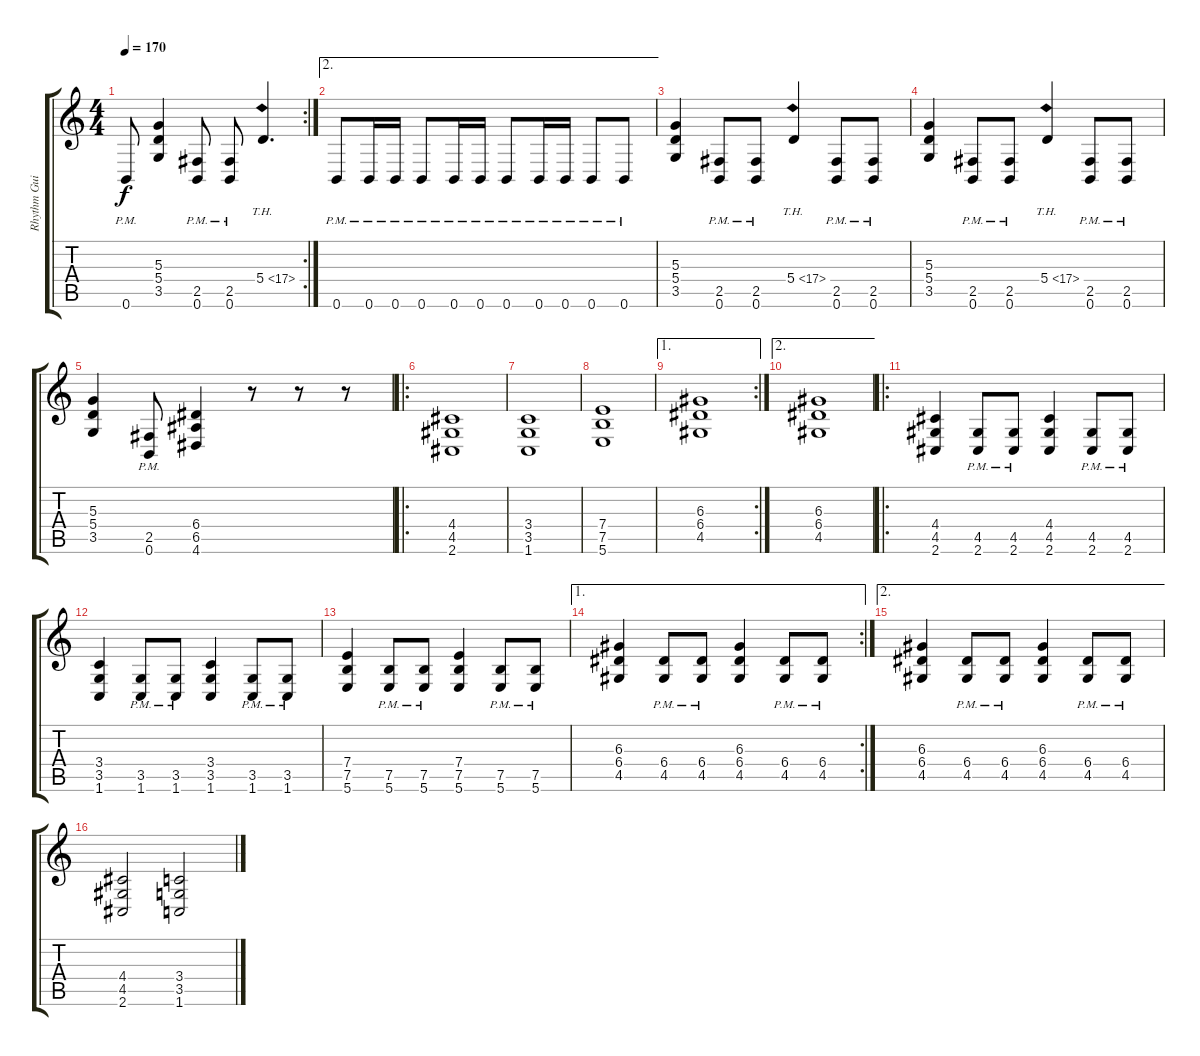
\track ("Rhythm Guitar 1" "Rhythm Gui") {instrument distortionguitar}
\staff {score tabs}
\tuning (B3 Gb3 D3 A2 E2 B1) {hide}
\rc 2
\ts (4 4)
\tempo 170
\clef g2
\ks c
0.6{pm}.8{dy f} (5.3 5.4 3.5).4 (2.5{pm} 0.6{pm}).8 (2.5{pm} 0.6{pm}).8 5.4{th 12}.4{d} |
\ae 2
0.6{pm}.8 0.6{pm}.16 0.6{pm}.16 0.6{pm}.8 0.6{pm}.16 0.6{pm}.16 0.6{pm}.8 0.6{pm}.16 0.6{pm}.16 0.6{pm}.8 0.6{pm}.8 |
(5.3 5.4 3.5).4 (2.5{pm} 0.6{pm}).8 (2.5{pm} 0.6{pm}).8 5.4{th 12}.4 (2.5{pm} 0.6{pm}).8 (2.5{pm} 0.6{pm}).8 |
(5.3 5.4 3.5).4 (2.5{pm} 0.6{pm}).8 (2.5{pm} 0.6{pm}).8 5.4{th 12}.4 (2.5{pm} 0.6{pm}).8 (2.5{pm} 0.6{pm}).8 |
(5.3 5.4 3.5).4 (2.5{pm} 0.6{pm}).8 (6.4 6.5 4.6).4 r.8 r.8 r.8 |
\ro
(4.4 4.5 2.6).1 |
(3.4 3.5 1.6).1 |
(7.4 7.5 5.6).1 |
\ae 1
\rc 2
(6.3 6.4 4.5).1 |
\ae 2
(6.3 6.4 4.5).1 |
\ro
(4.4 4.5 2.6).4 (4.5{pm} 2.6{pm}).8 (4.5{pm} 2.6{pm}).8 (4.4 4.5 2.6).4 (4.5{pm} 2.6{pm}).8 (4.5{pm} 2.6{pm}).8 |
(3.4 3.5 1.6).4 (3.5{pm} 1.6{pm}).8 (3.5{pm} 1.6{pm}).8 (3.4 3.5 1.6).4 (3.5{pm} 1.6{pm}).8 (3.5{pm} 1.6{pm}).8 |
(7.4 7.5 5.6).4 (7.5{pm} 5.6{pm}).8 (7.5{pm} 5.6{pm}).8 (7.4 7.5 5.6).4 (7.5{pm} 5.6{pm}).8 (7.5{pm} 5.6{pm}).8 |
\ae 1
\rc 2
(6.3 6.4 4.5).4 (6.4{pm} 4.5{pm}).8 (6.4{pm} 4.5{pm}).8 (6.3 6.4 4.5).4 (6.4{pm} 4.5{pm}).8 (6.4{pm} 4.5{pm}).8 |
\ae 2
(6.3 6.4 4.5).4 (6.4{pm} 4.5{pm}).8 (6.4{pm} 4.5{pm}).8 (6.3 6.4 4.5).4 (6.4{pm} 4.5{pm}).8 (6.4{pm} 4.5{pm}).8 |
(4.4 4.5 2.6).2 (3.4 3.5 1.6).2
